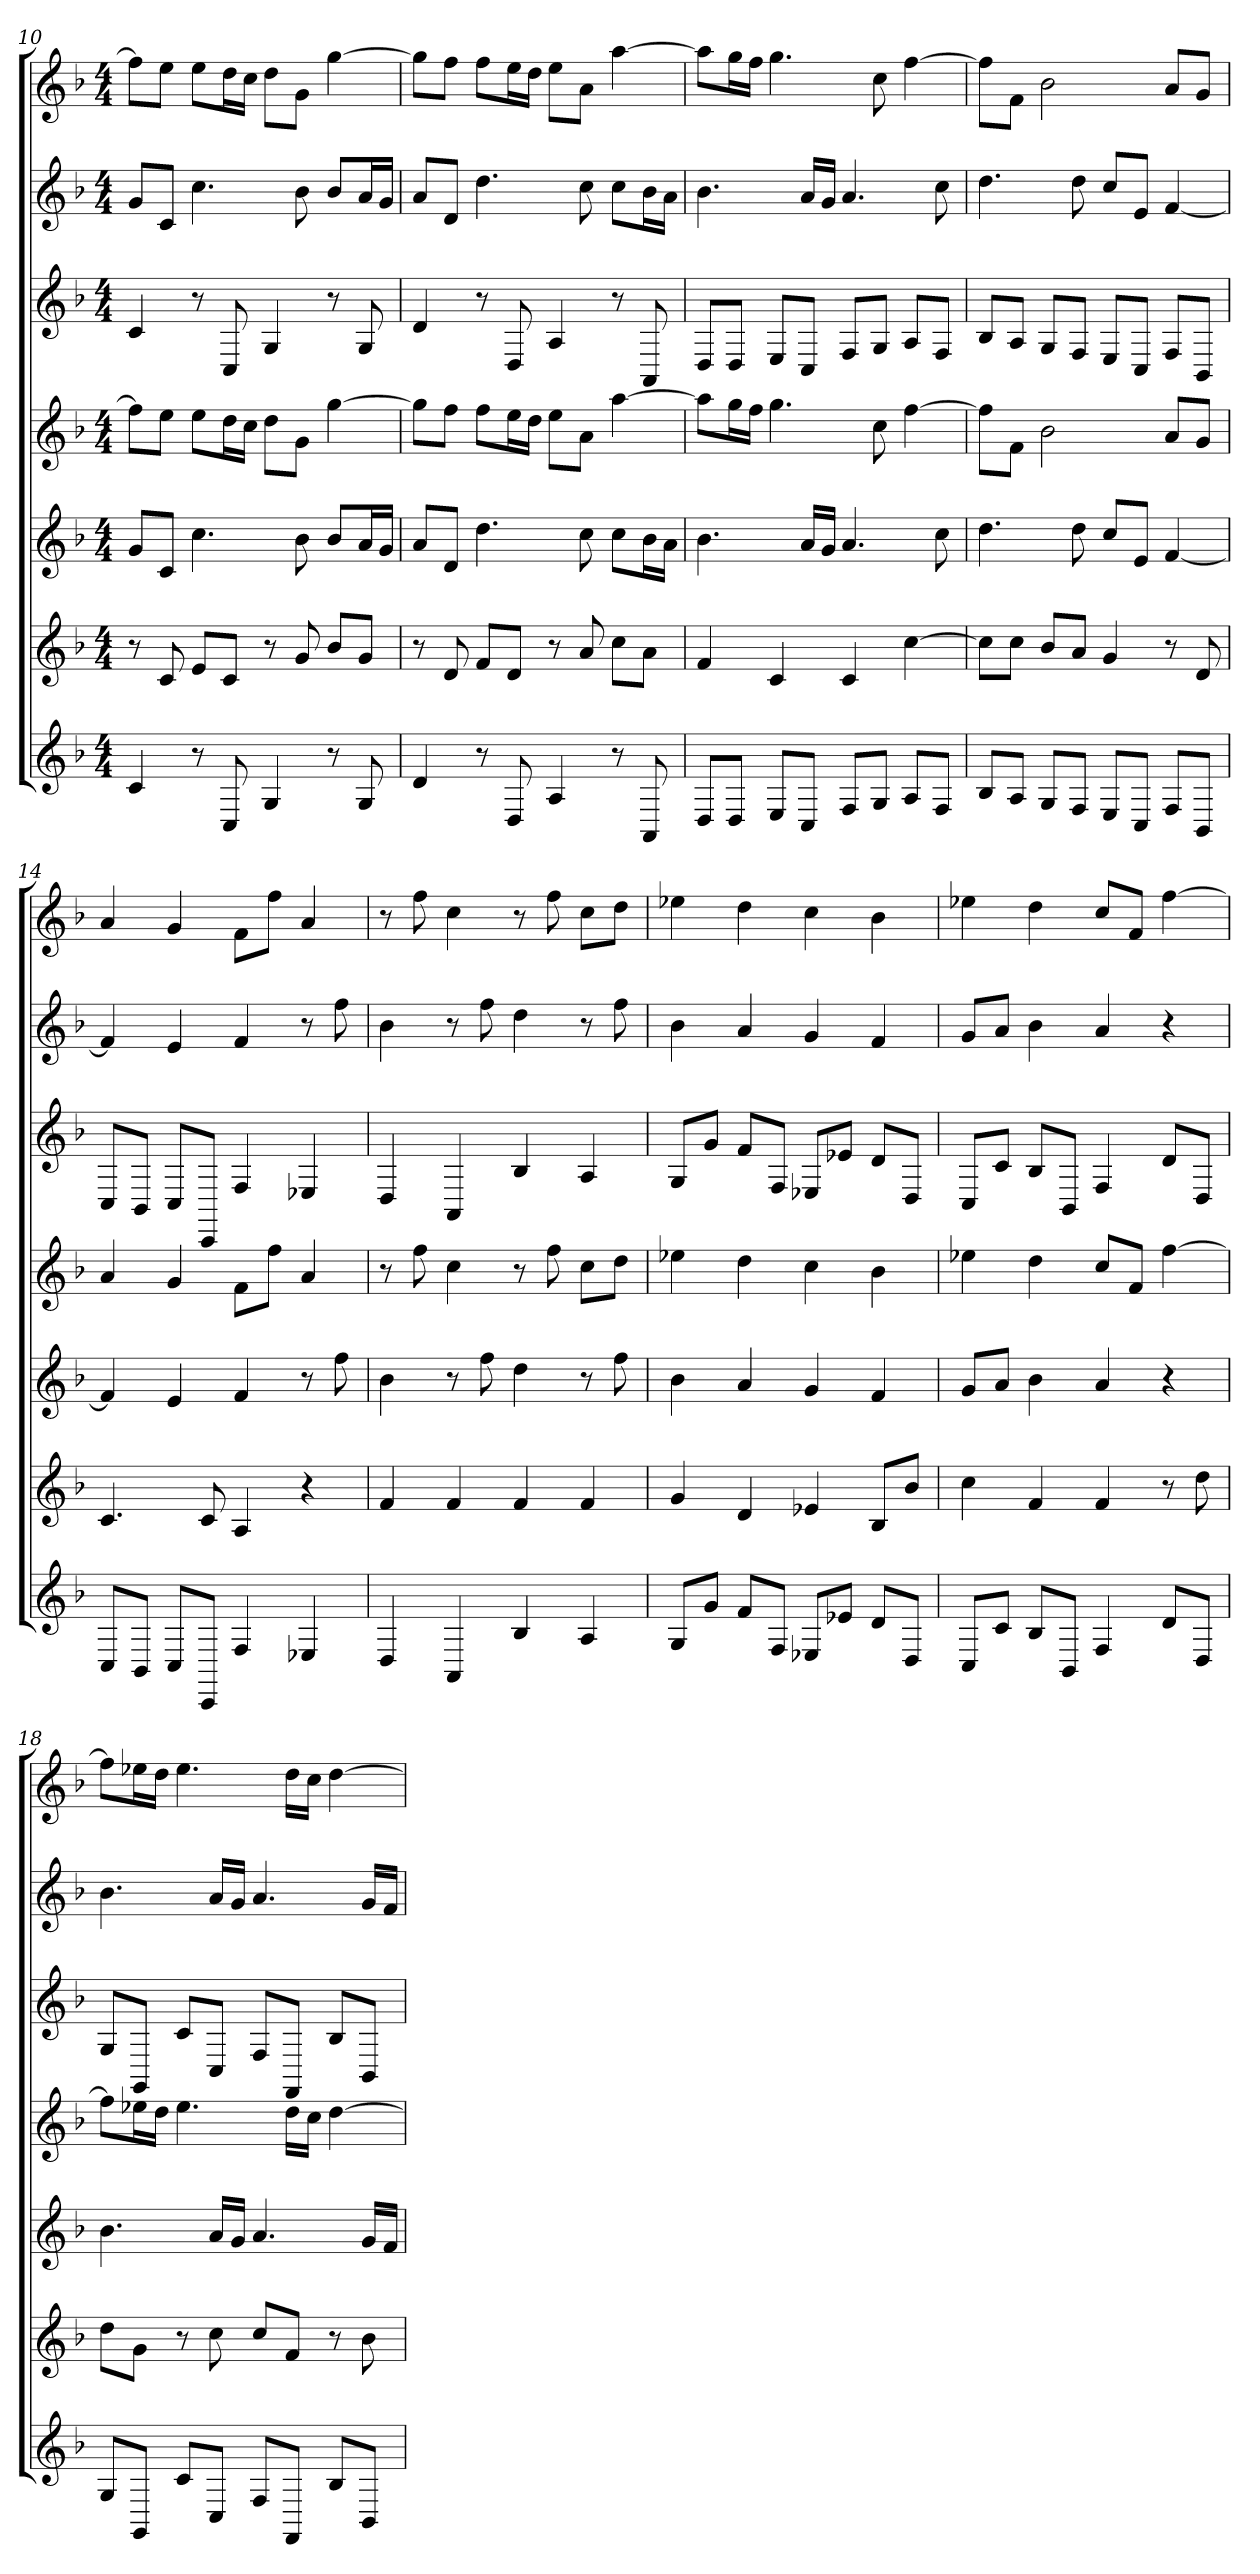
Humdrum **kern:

**kern	**kern	**kern	**kern	**kern	**kern	**kern
*part7	*part6	*part5	*part4	*part3	*part2	*part1
*staff7	*staff6	*staff5	*staff4	*staff3	*staff2	*staff1
*k[b-]	*k[b-]	*k[b-]	*k[b-]	*k[b-]	*k[b-]	*k[b-]
*F:	*F:	*F:	*F:	*F:	*F:	*F:
*M4/4	*M4/4	*M4/4	*M4/4	*M4/4	*M4/4	*M4/4
=10	=10	=10	=10	=10	=10	=10
4c	8r	8gL	8ffL]	4c	8gL	8ffL]
.	8c	8cJ	8eeJ	.	8cJ	8eeJ
8r	8eL	4.cc	8eeL	8r	4.cc	8eeL
8C	8cJ	.	16ddL	8C	.	16ddL
.	.	.	16ccJJ	.	.	16ccJJ
4G	8r	.	8ddL	4G	.	8ddL
.	8g	8b-	8gJ	.	8b-	8gJ
8r	8b-L	8b-L	[4gg	8r	8b-L	[4gg
8G	8gJ	16aL	.	8G	16aL	.
.	.	16gJJ	.	.	16gJJ	.
=11	=11	=11	=11	=11	=11	=11
4d	8r	8aL	8ggL]	4d	8aL	8ggL]
.	8d	8dJ	8ffJ	.	8dJ	8ffJ
8r	8fL	4.dd	8ffL	8r	4.dd	8ffL
8D	8dJ	.	16eeL	8D	.	16eeL
.	.	.	16ddJJ	.	.	16ddJJ
4A	8r	.	8eeL	4A	.	8eeL
.	8a	8cc	8aJ	.	8cc	8aJ
8r	8ccL	8ccL	[4aa	8r	8ccL	[4aa
8AA	8aJ	16b-L	.	8AA	16b-L	.
.	.	16aJJ	.	.	16aJJ	.
=12	=12	=12	=12	=12	=12	=12
8DL	4f	4.b-	8aaL]	8DL	4.b-	8aaL]
8DJ	.	.	16ggL	8DJ	.	16ggL
.	.	.	16ffJJ	.	.	16ffJJ
8EL	4c	.	4.gg	8EL	.	4.gg
8CJ	.	16aLL	.	8CJ	16aLL	.
.	.	16gJJ	.	.	16gJJ	.
8FL	4c	4.a	.	8FL	4.a	.
8GJ	.	.	8cc	8GJ	.	8cc
8AL	[4cc	.	[4ff	8AL	.	[4ff
8FJ	.	8cc	.	8FJ	8cc	.
=13	=13	=13	=13	=13	=13	=13
8B-L	8ccL]	4.dd	8ffL]	8B-L	4.dd	8ffL]
8AJ	8ccJ	.	8fJ	8AJ	.	8fJ
8GL	8b-L	.	2b-	8GL	.	2b-
8FJ	8aJ	8dd	.	8FJ	8dd	.
8EL	4g	8ccL	.	8EL	8ccL	.
8CJ	.	8eJ	.	8CJ	8eJ	.
8FL	8r	[4f	8aL	8FL	[4f	8aL
8BB-J	8d	.	8gJ	8BB-J	.	8gJ
=14	=14	=14	=14	=14	=14	=14
8CL	4.c	4f]	4a	8CL	4f]	4a
8BB-J	.	.	.	8BB-J	.	.
8CL	.	4e	4g	8CL	4e	4g
8CCJ	8c	.	.	8CCJ	.	.
4F	4A	4f	8fL	4F	4f	8fL
.	.	.	8ffJ	.	.	8ffJ
4E-X	4r	8r	4a	4E-X	8r	4a
.	.	8ff	.	.	8ff	.
=15	=15	=15	=15	=15	=15	=15
4D	4f	4b-	8r	4D	4b-	8r
.	.	.	8ff	.	.	8ff
4AA	4f	8r	4cc	4AA	8r	4cc
.	.	8ff	.	.	8ff	.
4B-	4f	4dd	8r	4B-	4dd	8r
.	.	.	8ff	.	.	8ff
4A	4f	8r	8ccL	4A	8r	8ccL
.	.	8ff	8ddJ	.	8ff	8ddJ
=16	=16	=16	=16	=16	=16	=16
8GL	4g	4b-	4ee-X	8GL	4b-	4ee-X
8gJ	.	.	.	8gJ	.	.
8fL	4d	4a	4dd	8fL	4a	4dd
8FJ	.	.	.	8FJ	.	.
8E-XL	4e-X	4g	4cc	8E-XL	4g	4cc
8e-XJ	.	.	.	8e-XJ	.	.
8dL	8B-L	4f	4b-	8dL	4f	4b-
8DJ	8b-J	.	.	8DJ	.	.
=17	=17	=17	=17	=17	=17	=17
8CL	4cc	8gL	4ee-X	8CL	8gL	4ee-X
8cJ	.	8aJ	.	8cJ	8aJ	.
8B-L	4f	4b-	4dd	8B-L	4b-	4dd
8BB-J	.	.	.	8BB-J	.	.
4F	4f	4a	8ccL	4F	4a	8ccL
.	.	.	8fJ	.	.	8fJ
8dL	8r	4r	[4ff	8dL	4r	[4ff
8DJ	8dd	.	.	8DJ	.	.
=18	=18	=18	=18	=18	=18	=18
8GL	8ddL	4.b-	8ffL]	8GL	4.b-	8ffL]
8GGJ	8gJ	.	16ee-XL	8GGJ	.	16ee-XL
.	.	.	16ddJJ	.	.	16ddJJ
8cL	8r	.	4.ee-	8cL	.	4.ee-
8CJ	8cc	16aLL	.	8CJ	16aLL	.
.	.	16gJJ	.	.	16gJJ	.
8FL	8ccL	4.a	.	8FL	4.a	.
8FFJ	8fJ	.	16ddLL	8FFJ	.	16ddLL
.	.	.	16ccJJ	.	.	16ccJJ
8B-L	8r	.	[4dd	8B-L	.	[4dd
8BB-J	8b-	16gLL	.	8BB-J	16gLL	.
.	.	16fJJ	.	.	16fJJ	.
=	=	=	=	=	=	=
*-	*-	*-	*-	*-	*-	*-
